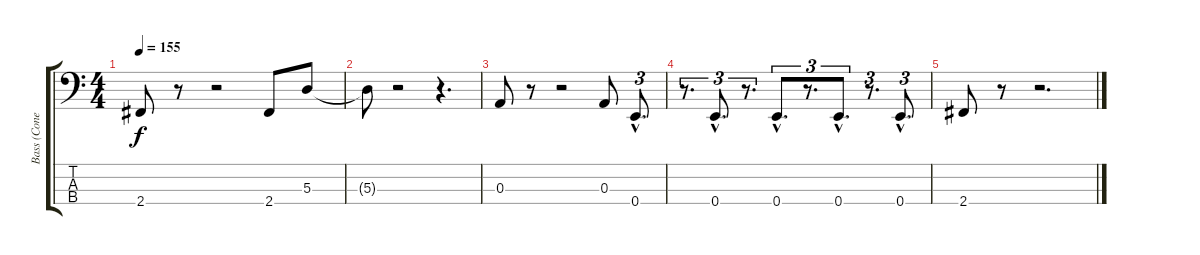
\track ("Bass (Cone)" "Bass (Cone") {instrument electricbasspick}
\staff {score tabs}
\tuning (G2 D2 A1 E1) {hide}
\ts (4 4)
\tempo 155
\clef f4
\ks c
2.4.8{dy f} r.8 r.2 2.4.8 5.3.8 |
5.3{t}.8 r.2 r.4{d} |
0.3.8 r.8 r.2 0.3.8 0.4{hac}.8{d tu (3 2)} |
r.8{d tu (3 2)} 0.4{hac}.8{d tu (3 2)} r.8{d tu (3 2)} 0.4{hac}.8{d tu (3 2)} r.8{d tu (3 2)} 0.4{hac}.8{d tu (3 2)} r.8{d tu (3 2)} 0.4{hac}.8{d tu (3 2)} |
2.4.8 r.8 r.2{d}
